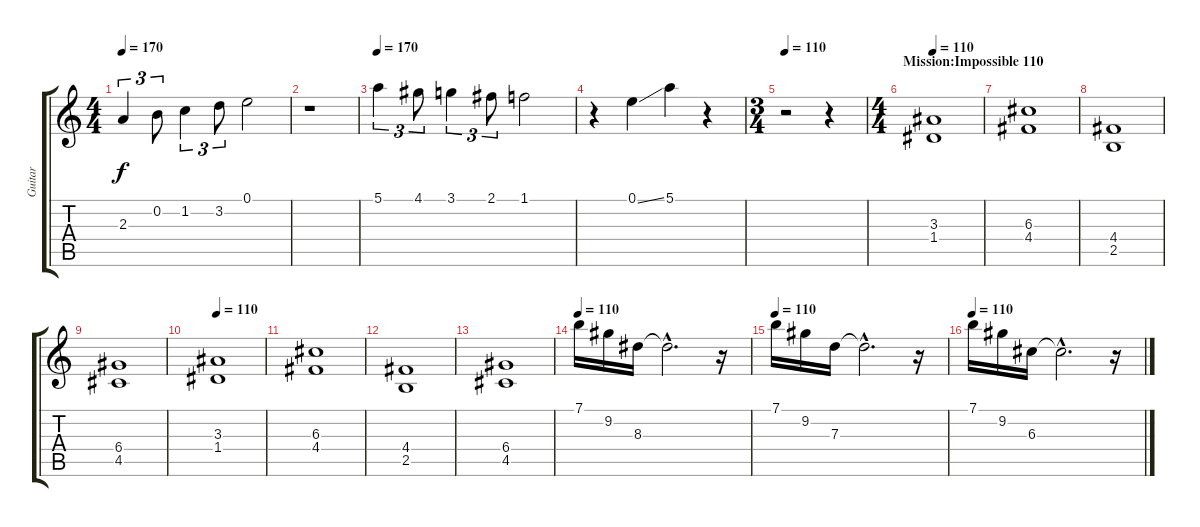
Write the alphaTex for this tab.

\track ("Guitar" "Guitar") {instrument distortionguitar}
\staff {score tabs}
\tuning (E4 B3 G3 D3 A2 E2) {hide}
\ts (4 4)
\tempo 170
\clef g2
\ks c
2.3.4{tu (3 2) dy f} 0.2.8{tu (3 2)} 1.2.4{tu (3 2)} 3.2.8{tu (3 2)} 0.1.2 |
r.1 |
\tempo 170
5.1.4{tu (3 2)} 4.1.8{tu (3 2)} 3.1.4{tu (3 2)} 2.1.8{tu (3 2)} 1.1.2 |
r.4 0.1{ss}.4 5.1.4 r.4 |
\ts (3 4)
\tempo 110
r.2 r.4 |
\ts (4 4)
\section ("" "Mission:Impossible 110")
\tempo 110
(3.3 1.4).1{instrument distortionguitar} |
(6.3 4.4).1 |
(4.4 2.5).1 |
(6.4 4.5).1 |
\tempo 110
(3.3 1.4).1 |
(6.3 4.4).1 |
(4.4 2.5).1 |
(6.4 4.5).1 |
\tempo 110
7.1.16{instrument acousticguitarnylon} 9.2.16 8.3.16 8.3{hac t}.2{d} r.16 |
\tempo 110
7.1.16 9.2.16 7.3.16 7.3{hac t}.2{d} r.16 |
\tempo 110
7.1.16 9.2.16 6.3.16 6.3{hac t}.2{d} r.16
